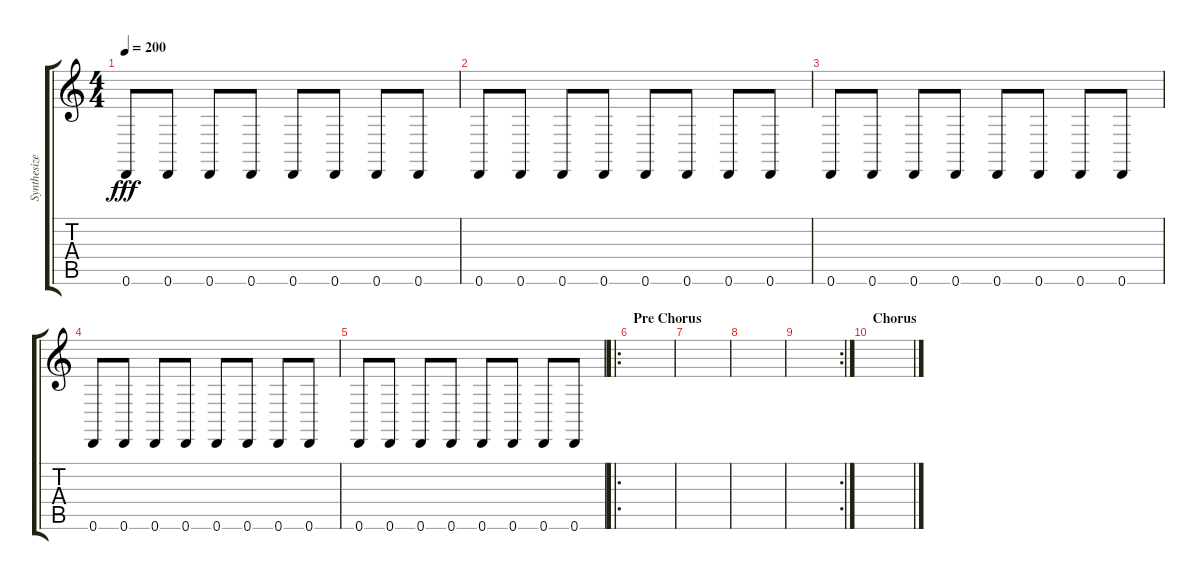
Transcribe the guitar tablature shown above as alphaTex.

\track ("Synthesizer" "Synthesize") {instrument stringensemble1}
\staff {score tabs}
\tuning (D4 A3 F3 C3 G2 D2) {hide}
\ts (4 4)
\tempo 200
\clef g2
\ks c
0.6.8{dy fff volume 16 instrument electricgrandpiano} 0.6.8 0.6.8 0.6.8 0.6.8 0.6.8 0.6.8 0.6.8 |
0.6.8{volume 16 instrument electricgrandpiano} 0.6.8 0.6.8 0.6.8 0.6.8 0.6.8 0.6.8 0.6.8 |
0.6.8{volume 16 instrument electricgrandpiano} 0.6.8 0.6.8 0.6.8 0.6.8 0.6.8 0.6.8 0.6.8 |
0.6.8{volume 16 instrument electricgrandpiano} 0.6.8 0.6.8 0.6.8 0.6.8 0.6.8 0.6.8 0.6.8 |
0.6.8{volume 16 instrument electricgrandpiano} 0.6.8 0.6.8 0.6.8 0.6.8 0.6.8 0.6.8 0.6.8 |
\ro
\section ("" "Pre Chorus")
|
|
|
\rc 2
|
\section ("" "Chorus")
